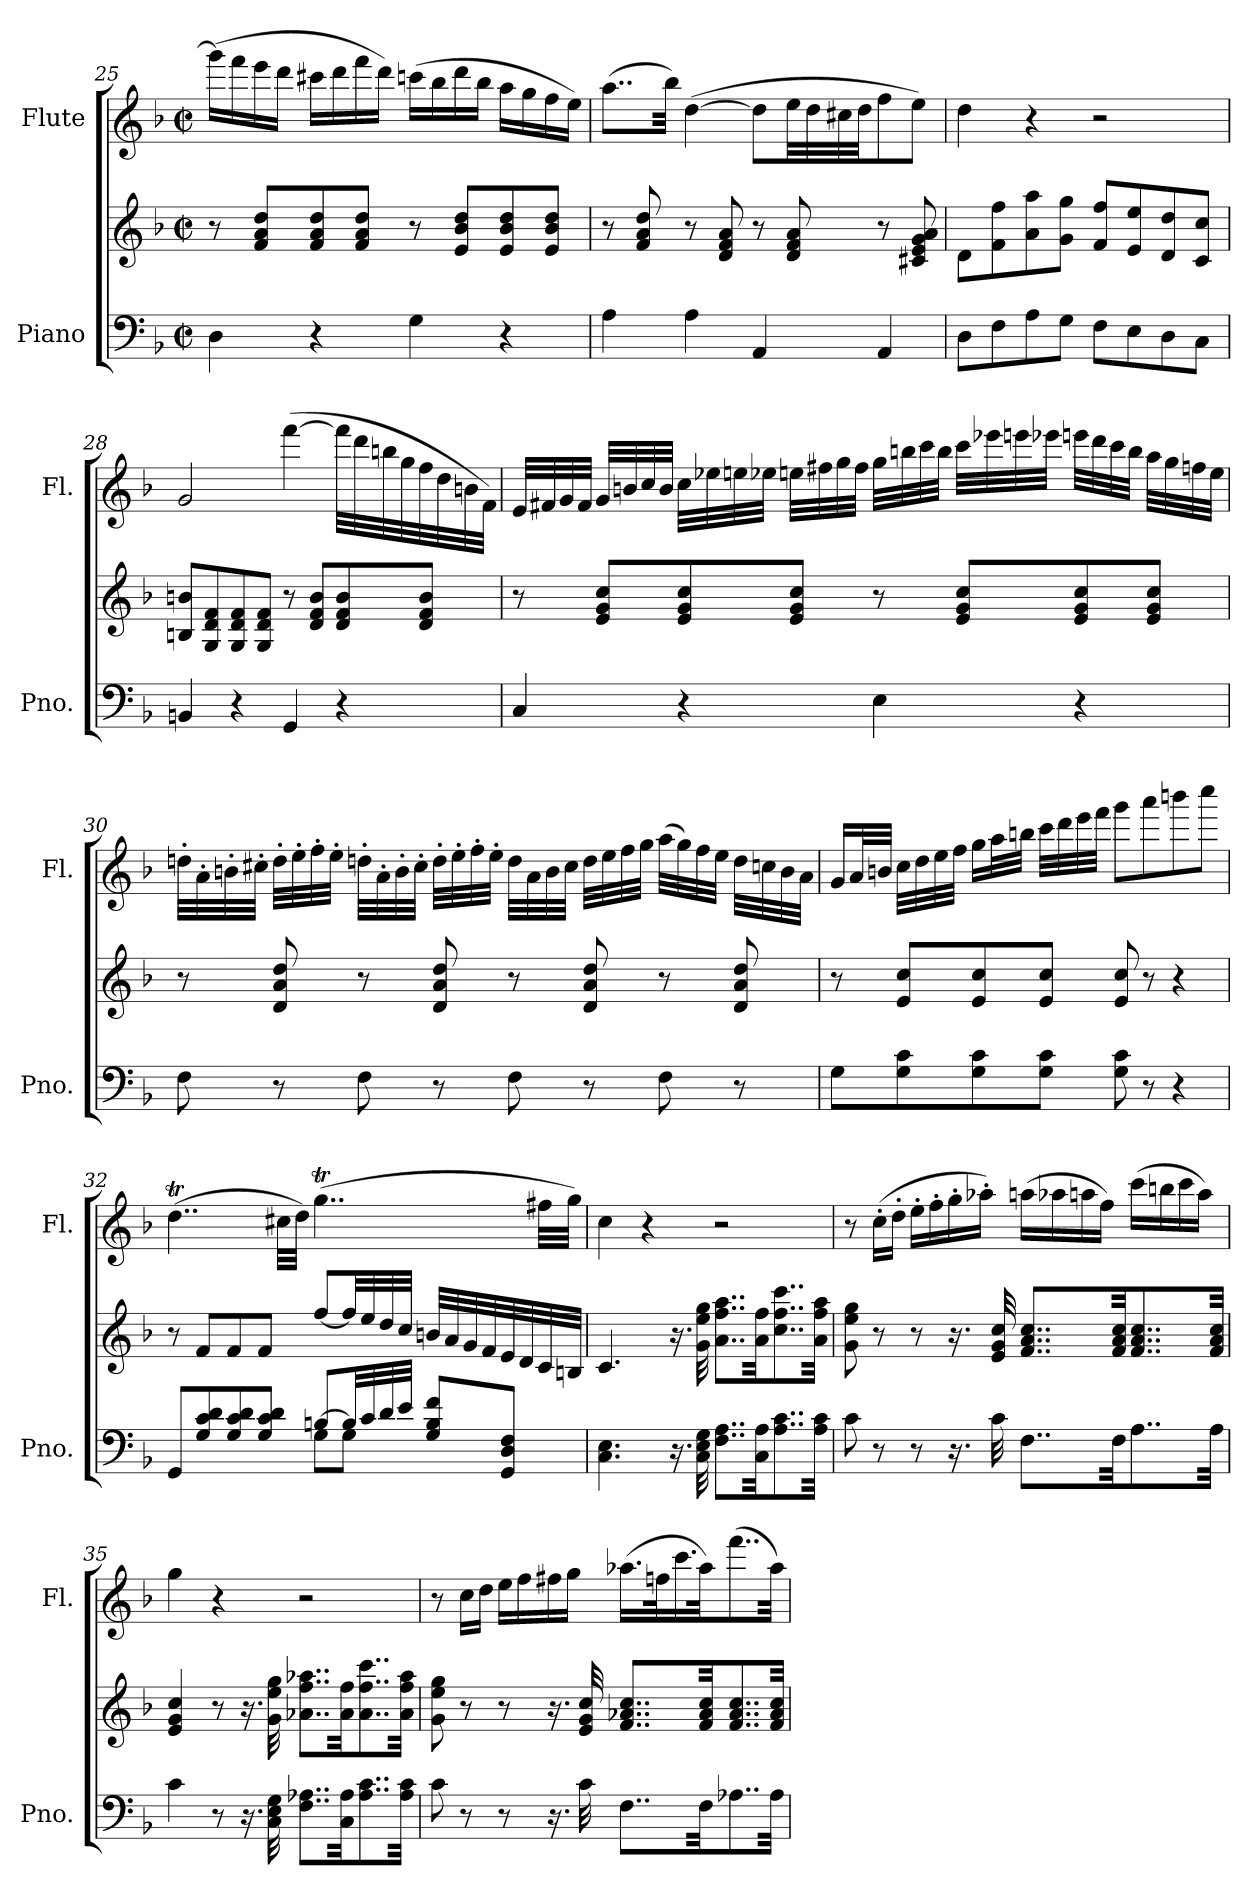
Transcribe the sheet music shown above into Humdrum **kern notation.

**kern	**kern	**kern
*part2	*part2	*part1
*staff3	*staff2	*staff1
*I"Piano	*	*I"Flute
*I'Pno.	*	*I'Fl.
*clefF4	*clefG2	*clefG2
*k[b-]	*k[b-]	*k[b-]
*M2/2	*M2/2	*M2/2
*met(c|)	*met(c|)	*met(c|)
=25	=25	=25
4D\	8r	(16ggg\LL]
.	.	16fff\
.	8f/ 8a/ 8dd/L	16eee\
.	.	16ddd\JJ
4r	8f/ 8a/ 8dd/	16ccc#X\LL
.	.	16ddd\
.	8f/ 8a/ 8dd/J	16fff\
.	.	16ddd\JJ)
4G\	8r	(16cccn\LL
.	.	16bb-\
.	8e/ 8b-/ 8dd/L	16ddd\
.	.	16bb-\JJ
4r	8e/ 8b-/ 8dd/	16aa\LL
.	.	16gg\
.	8e/ 8b-/ 8dd/J	16ff\
.	.	16ee\JJ)
=26	=26	=26
4A\	8r	(8..aa\L
.	8f/ 8a/ 8dd/	.
.	.	32bb-\Jkk)
4A\	8r	([4dd\
.	8d/ 8f/ 8a/	.
4AA/	8r	8dd\L]
.	8d/ 8f/ 8a/	32ee\LL
.	.	32dd\
.	.	32cc#X\
.	.	32dd\JJ
4AA/	8r	8ff\
.	8c#X/ 8e/ 8g/ 8a/	8ee\J)
!!LO:LB:g=z
=27	=27	=27
8D\L	8d\L	4dd\
8F\	8f\ 8ff\	.
8A\	8a\ 8aa\	4r
8G\J	8g\ 8gg\J	.
8F\L	8f/ 8ff/L	2r
8E\	8e/ 8ee/	.
8D\	8d/ 8dd/	.
8C\J	8c/ 8cc/J	.
=28	=28	=28
4BBn/	8Bn/ 8bn/L	2g/
.	8G/ 8d/ 8f/	.
4r	8G/ 8d/ 8f/	.
.	8G/ 8d/ 8f/J	.
4GG/	8r	([4fff\
.	8d/ 8f/ 8b/L	.
4r	8d/ 8f/ 8b/	32fff\LLL]
.	.	32ddd\
.	.	32bbn\
.	.	32gg\
.	8d/ 8f/ 8b/J	32ff\
.	.	32dd\
.	.	32bn\
.	.	32f\JJJ)
!!LO:LB:g=z
=29	=29	=29
4C/	8r	32e/LLL
.	.	32f#X/
.	.	32g/
.	.	32f#/JJJ
.	8e/ 8g/ 8cc/L	32g/LLL
.	.	32bn/
.	.	32cc/
.	.	32b/JJJ
4r	8e/ 8g/ 8cc/	32cc\LLL
.	.	32ee-X\
.	.	32een\
.	.	32ee-X\JJJ
.	8e/ 8g/ 8cc/J	32een\LLL
.	.	32ff#X\
.	.	32gg\
.	.	32ff#\JJJ
4E\	8r	32gg\LLL
.	.	32bbn\
.	.	32ccc\
.	.	32bb\JJJ
.	8e/ 8g/ 8cc/L	32ccc\LLL
.	.	32eee-X\
.	.	32eeen\
.	.	32eee-X\JJJ
4r	8e/ 8g/ 8cc/	32eeen\LLL
.	.	32ddd\
.	.	32ccc\
.	.	32bb\JJJ
.	8e/ 8g/ 8cc/J	32aa\LLL
.	.	32gg\
.	.	32ffn\
.	.	32ee\JJJ
!!LO:LB:g=z
=30	=30	=30
8F\	8r	32ddn'\LLL
.	.	32a'\
.	.	32bn'\
.	.	32cc#X'\JJJ
8r	8d/ 8a/ 8dd/	32dd'\LLL
.	.	32ee'\
.	.	32ff'\
.	.	32ee'\JJJ
8F\	8r	32ddn'\LLL
.	.	32a'\
.	.	32b'\
.	.	32cc#'\JJJ
8r	8d/ 8a/ 8dd/	32dd'\LLL
.	.	32ee'\
.	.	32ff'\
.	.	32ee'\JJJ
8F\	8r	32dd\LLL
.	.	32a\
.	.	32b\
.	.	32cc#\JJJ
8r	8d/ 8a/ 8dd/	32dd\LLL
.	.	32ee\
.	.	32ff\
.	.	32gg\JJJ
8F\	8r	(32aa\LLL
.	.	32gg\)
.	.	32ff\
.	.	32ee\JJJ
8r	8d/ 8a/ 8dd/	32dd\LLL
.	.	32ccn\
.	.	32b\
.	.	32a\JJJ
=31	=31	=31
8G\L	8r	16g/LL
.	.	32a/L
.	.	32bn/JJJ
8G\ 8c\	8e/ 8cc/L	32cc\LLL
.	.	32dd\
.	.	32ee\
.	.	32ff\JJJ
8G\ 8c\	8e/ 8cc/	16gg\LL
.	.	32aa\L
.	.	32bbn\JJJ
8G\ 8c\J	8e/ 8cc/J	32ccc\LLL
.	.	32ddd\
.	.	32eee\
.	.	32fff\JJJ
8G\ 8c\	8e/ 8cc/	8ggg\L
8r	8r	8aaa\
4r	4r	8bbbn\
.	.	8cccc\J
!!LO:LB:g=z
=32	=32	=32
*^	*	*
8GG/L	2ryy	8r	(4..ddT\
8G/ 8c/ 8d/	.	8f/L	.
8G/ 8c/ 8d/	.	8f/	.
8G/ 8c/ 8d/J	.	8f/J	.
.	.	.	32cc#X\LLL
.	.	.	32dd\JJJ)
[8Bn/L	8G\L	[8ff/L	(4..ggT\
32B/LL]	8G\J	32ff/LL]	.
32c/	.	32ee/	.
32d/	.	32dd/	.
32e/JJJ	.	32cc/JJJ	.
8G/ 8B/ 8f/L	4ryy	32bn/LLL	.
.	.	32a/	.
.	.	32g/	.
.	.	32f/	.
8GG/ 8D/ 8F/J	.	32e/	.
.	.	32d/	.
.	.	32c/	32ff#X\LLL
.	.	32Bn/JJJ	32gg\JJJ)
*v	*v	*	*
=33	=33	=33
4.C\ 4.E\	4.c/	4cc\
.	.	4r
16.r	16.r	.
32C\ 32E\ 32G\	32g\ 32ee\ 32gg\	.
8..F\ 8..A\L	8..a\ 8..ff\ 8..aa\L	2r
32C\ 32A\KK	32a\ 32ff\KK	.
8..A\ 8..c\	8..cc\ 8..ff\ 8..ccc\	.
32A\ 32c\Jkk	32a\ 32ff\ 32aa\Jkk	.
=34	=34	=34
8c\	8g\ 8ee\ 8gg\	8r
8r	8r	(16cc'\LL
.	.	16dd'\JJ
8r	8r	16ee'\LL
.	.	16ff'\
16.r	16.r	16gg'\
.	.	16aa-X'\JJ)
32c\	32e/ 32g/ 32cc/	.
8..F\L	8..f/ 8..a/ 8..cc/L	(16aan\LL
.	.	16aa-X\
.	.	16aan\
.	.	16ff\JJ)
32F\KK	32f/ 32a/ 32cc/KK	.
8..A\	8..f/ 8..a/ 8..cc/	(16ccc\LL
.	.	16bbn\
.	.	16ccc\
.	.	16aa\JJ)
32A\Jkk	32f/ 32a/ 32cc/Jkk	.
=35	=35	=35
4c\	4e/ 4g/ 4cc/	4gg\
8r	8r	4r
16.r	16.r	.
32C\ 32E\ 32G\	32g\ 32ee\ 32gg\	.
8..F\ 8..A-X\L	8..a-X\ 8..ff\ 8..aa-X\L	2r
32C\ 32A-\KK	32a-\ 32ff\KK	.
8..A-\ 8..c\	8..a-\ 8..ff\ 8..ccc\	.
32A-\ 32c\Jkk	32a-\ 32ff\ 32aa-\Jkk	.
!!LO:LB:g=z
=36	=36	=36
8c\	8g\ 8ee\ 8gg\	8r
8r	8r	16cc\LL
.	.	16dd\JJ
8r	8r	16ee\LL
.	.	16ff\
16.r	16.r	16ff#X\
.	.	16gg\JJ
32c\	32e/ 32g/ 32cc/	.
8..F\L	8..f/ 8..a-X/ 8..cc/L	(16.aa-X\LL
.	.	32ffn\K
.	.	16.ccc\
32F\KK	32f/ 32a-/ 32cc/KK	32aa-\JK)
8..A-X\	8..f/ 8..a-/ 8..cc/	(8..fff\
32A-\Jkk	32f/ 32a-/ 32cc/Jkk	32aa-\Jkk)
=	=	=
*-	*-	*-
